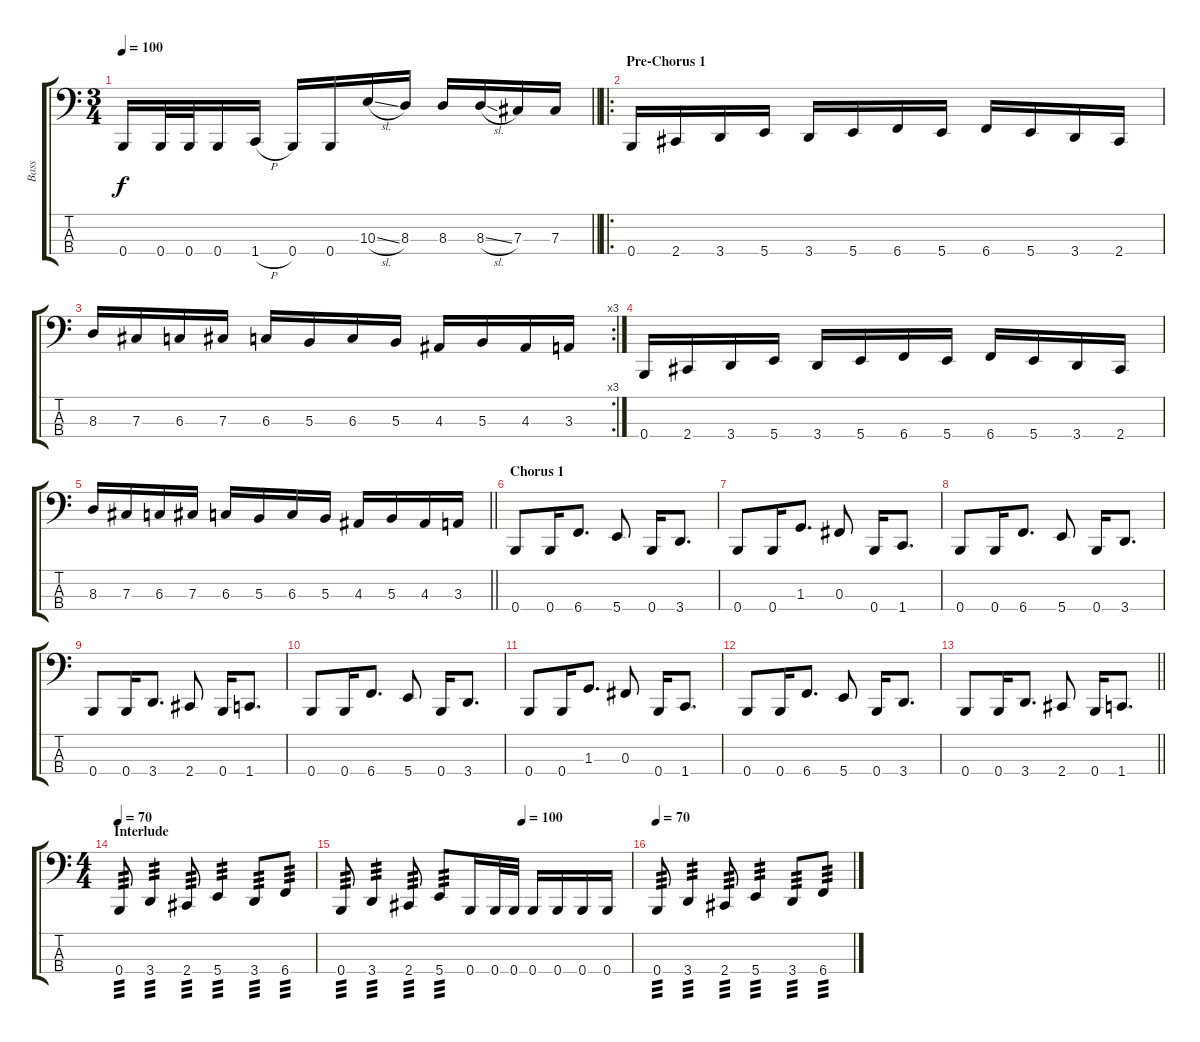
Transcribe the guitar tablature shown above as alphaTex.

\track ("Bass" "Bass") {instrument electricbassfinger}
\staff {score tabs}
\tuning (E2 B1 Gb1 B0) {hide}
\ts (3 4)
\tempo 100
\clef f4
\barLineRight lightlight
\ks c
0.4.16{dy f} 0.4.32 0.4.32 0.4.16 1.4{h}.16 0.4.16 0.4.16 10.3{sl}.16 8.3.16 8.3.16 8.3{sl}.16 7.3.16 7.3.16 |
\ro
\section ("" "Pre-Chorus 1")
0.4.16 2.4.16 3.4.16 5.4.16 3.4.16 5.4.16 6.4.16 5.4.16 6.4.16 5.4.16 3.4.16 2.4.16 |
\rc 3
8.3.16 7.3.16 6.3.16 7.3.16 6.3.16 5.3.16 6.3.16 5.3.16 4.3.16 5.3.16 4.3.16 3.3.16 |
0.4.16 2.4.16 3.4.16 5.4.16 3.4.16 5.4.16 6.4.16 5.4.16 6.4.16 5.4.16 3.4.16 2.4.16 |
\barLineRight lightlight
8.3.16 7.3.16 6.3.16 7.3.16 6.3.16 5.3.16 6.3.16 5.3.16 4.3.16 5.3.16 4.3.16 3.3.16 |
\section ("" "Chorus 1")
0.4.8 0.4.16 6.4.8{d} 5.4.8 0.4.16 3.4.8{d} |
0.4.8 0.4.16 1.3.8{d} 0.3.8 0.4.16 1.4.8{d} |
0.4.8 0.4.16 6.4.8{d} 5.4.8 0.4.16 3.4.8{d} |
0.4.8 0.4.16 3.4.8{d} 2.4.8 0.4.16 1.4.8{d} |
0.4.8 0.4.16 6.4.8{d} 5.4.8 0.4.16 3.4.8{d} |
0.4.8 0.4.16 1.3.8{d} 0.3.8 0.4.16 1.4.8{d} |
0.4.8 0.4.16 6.4.8{d} 5.4.8 0.4.16 3.4.8{d} |
\barLineRight lightlight
0.4.8 0.4.16 3.4.8{d} 2.4.8 0.4.16 1.4.8{d} |
\ts (4 4)
\section ("" "Interlude")
\tempo 70
0.4.8{tp 3} 3.4.4{tp 3} 2.4.8{tp 3} 5.4.4{tp 3} 3.4.8{tp 3} 6.4.8{tp 3} |
\tempo (100 0.625)
0.4.8{tp 3} 3.4.4{tp 3} 2.4.8{tp 3} 5.4.8{tp 3} 0.4.16 0.4.32 0.4.32 0.4.16 0.4.16 0.4.16 0.4.16 |
\tempo 70
0.4.8{tp 3} 3.4.4{tp 3} 2.4.8{tp 3} 5.4.4{tp 3} 3.4.8{tp 3} 6.4.8{tp 3}
